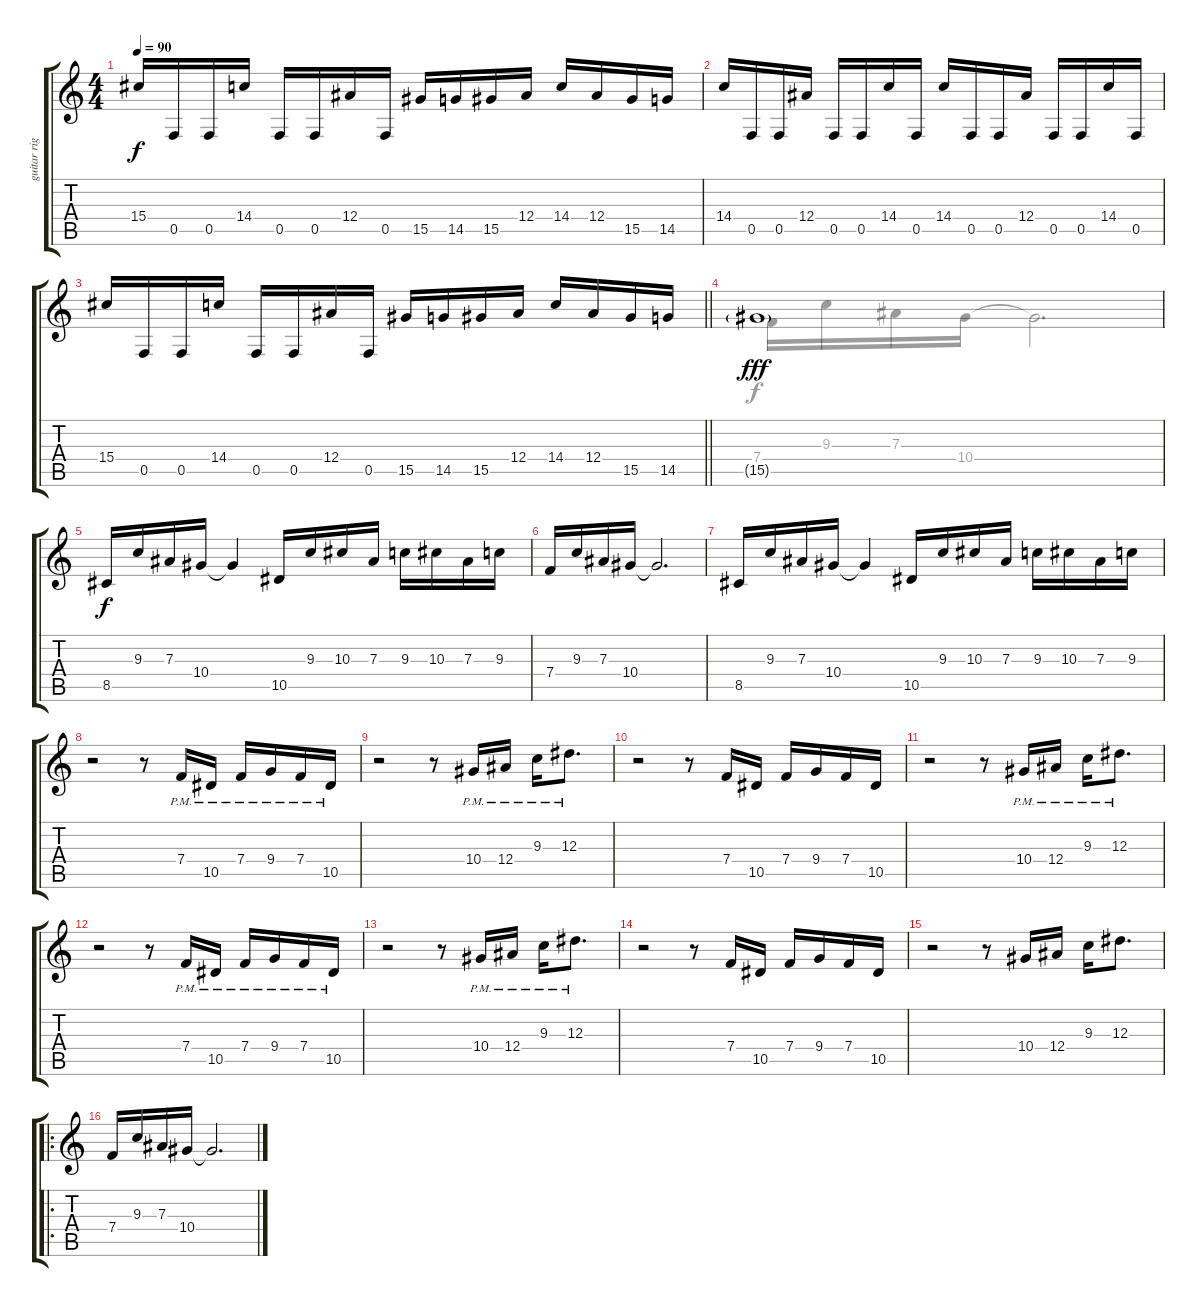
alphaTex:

\track ("guitar right" "guitar rig") {instrument distortionguitar}
\staff {score tabs}
\tuning (C4 G3 Eb3 Bb2 F2 C2) {hide}
\voice
\ts (4 4)
\tempo 90
\clef g2
\ks c
15.4.16{dy f} 0.5.16 0.5.16 14.4.16 0.5.16 0.5.16 12.4.16 0.5.16 15.5.16 14.5.16 15.5.16 12.4.16 14.4.16 12.4.16 15.5.16 14.5.16 |
14.4.16 0.5.16 0.5.16 12.4.16 0.5.16 0.5.16 14.4.16 0.5.16 14.4.16 0.5.16 0.5.16 12.4.16 0.5.16 0.5.16 14.4.16 0.5.16 |
\barLineRight lightlight
15.4.16 0.5.16 0.5.16 14.4.16 0.5.16 0.5.16 12.4.16 0.5.16 15.5.16 14.5.16 15.5.16 12.4.16 14.4.16 12.4.16 15.5.16 14.5.16 |
15.5{g}.1{dy fff volume 11 instrument electricguitarjazz} |
8.5.16{dy f} 9.3.16 7.3.16 10.4.16 10.4{t}.4 10.5.16 9.3.16 10.3.16 7.3.16 9.3.16 10.3.16 7.3.16 9.3.16 |
7.4.16 9.3.16 7.3.16 10.4.16 10.4{t}.2{d} |
8.5.16 9.3.16 7.3.16 10.4.16 10.4{t}.4 10.5.16 9.3.16 10.3.16 7.3.16 9.3.16 10.3.16 7.3.16 9.3.16 |
r.2 r.8 7.4{pm}.16{volume 16 instrument distortionguitar} 10.5{pm}.16 7.4{pm}.16 9.4{pm}.16 7.4{pm}.16 10.5{pm}.16 |
r.2 r.8 10.4{pm}.16 12.4{pm}.16 9.3{pm}.16 12.3{pm}.8{d} |
r.2 r.8 7.4.16 10.5.16 7.4.16 9.4.16 7.4.16 10.5.16 |
r.2 r.8 10.4{pm}.16 12.4{pm}.16 9.3{pm}.16 12.3{pm}.8{d} |
r.2 r.8 7.4{pm}.16{volume 16} 10.5{pm}.16 7.4{pm}.16 9.4{pm}.16 7.4{pm}.16 10.5{pm}.16 |
r.2 r.8 10.4{pm}.16 12.4{pm}.16 9.3{pm}.16 12.3{pm}.8{d} |
r.2 r.8 7.4.16 10.5.16 7.4.16 9.4.16 7.4.16 10.5.16 |
r.2 r.8 10.4.16 12.4.16 9.3.16 12.3.8{d} |
\ro
7.4.16{volume 11 instrument electricguitarjazz} 9.3.16 7.3.16 10.4.16 10.4{t}.2{d}
\voice
\clef g2
\ottava regular
\simile none
\ks c
|
|
\barLineRight lightlight
|
7.4.16{dy f} 9.3.16 7.3.16 10.4.16 10.4{t}.2{d} |
|
|
|
|
|
|
|
|
|
|
|
